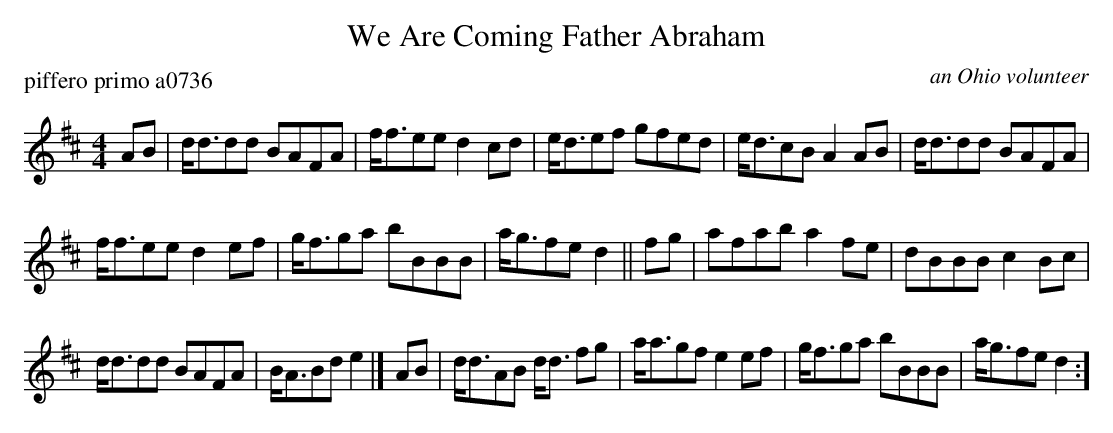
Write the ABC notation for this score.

X:1
T: We Are Coming Father Abraham
P: piffero primo a0736
O: an Ohio volunteer
M: 4/4
L: 1/8
K: D
AB |\
d<ddd BAFA | f<fee d2cd | e<def gfed | e<dcB A2AB |\
d<ddd BAFA |
f<fee d2ef | g<fga bBBB | a<gfe d2 || fg |\
afab a2fe | dBBB c2Bc |
d<ddd BAFA | B<ABd e2 |] AB |\
d<dAB d<d fg | a<agf e2ef | g<fga bBBB | a<gfe d2 :]
